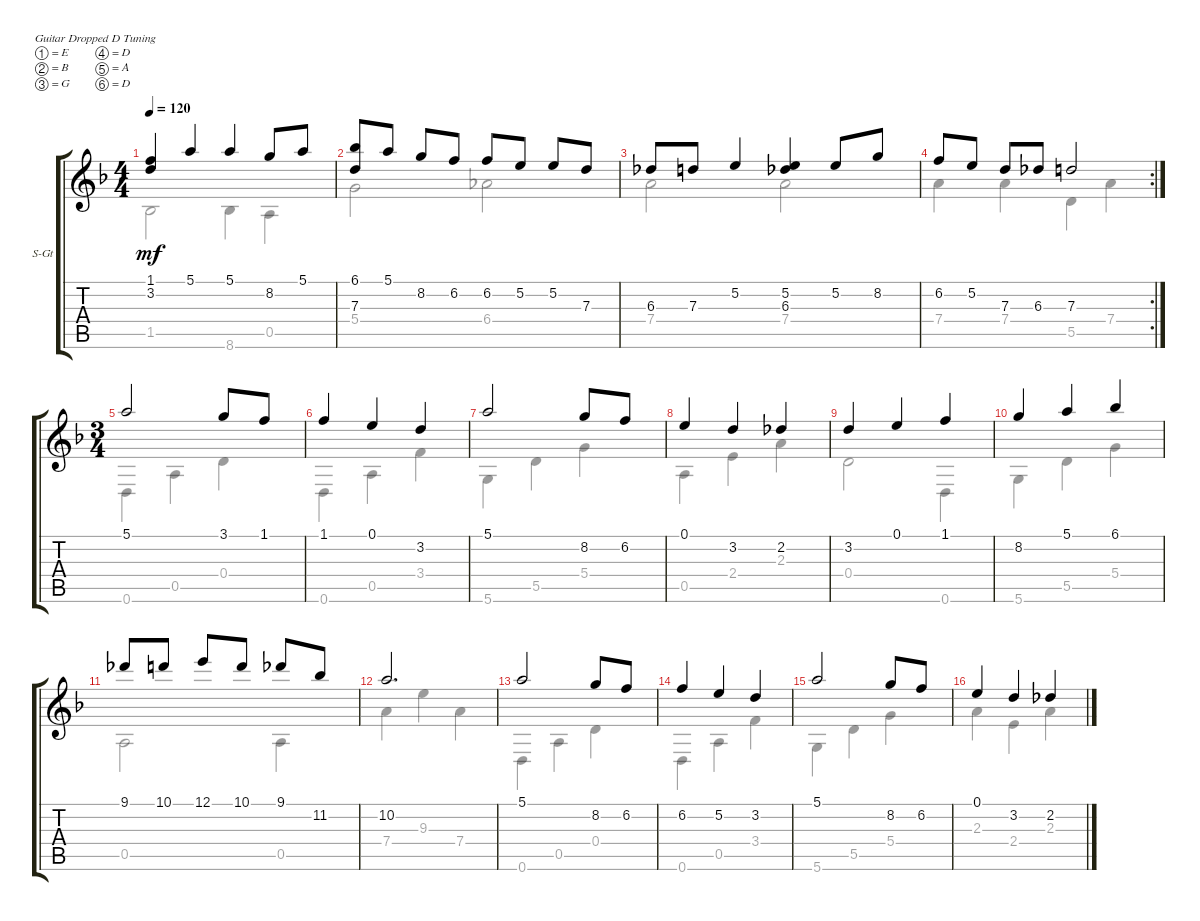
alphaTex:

\defaultSystemsLayout 4
\bracketExtendMode groupsimilarinstruments
\firstSystemTrackNameOrientation horizontal
\otherSystemsTrackNameOrientation horizontal
\track ("Steel Guitar" "S-Gt") {instrument acousticguitarsteel}
\staff {score tabs}
\tuning (E4 B3 G3 D3 A2 D2)
\voice
\ts (4 4)
\tempo 120
\clef g2
\ks dminor
(3.2 1.1).4{dy mf} 5.1.4 5.1.4 8.2.8 5.1.8 |
(6.1 7.3).8 5.1.8 8.2.8 6.2.8 6.2.8 5.2.8 5.2.8 7.3.8 |
\scale
0.368237 6.3.8 7.3.8 5.2.4 (6.3 5.2).4 5.2.8 8.2.8 |
\rc 2
\scale
0.330979 6.2.8 5.2.8 7.3.8 6.3.8 7.3.2 |
\ts (3 4)
\scale
0.300759 5.1.2 3.1.8 1.1.8 |
\scale
0.383559 1.1.4 0.1.4 3.2.4 |
\scale
0.329629 5.1.2 8.2.8 6.2.8 |
\scale
0.286706 0.1.4 3.2.4 2.2.4 |
3.2.4 0.1.4 1.1.4 |
8.2.4 5.1.4 6.1.4 |
9.1.8 10.1.8 12.1.8 10.1.8 9.1.8 11.2.8 |
10.2.2{d} |
5.1.2 8.2.8 6.2.8 |
6.2.4 5.2.4 3.2.4 |
\scale
0.376989 5.1.2 8.2.8 6.2.8 |
\scale
0.300303 0.1.4 3.2.4 2.2.4
\voice
\clef g2
\ottava regular
\simile none
\ks dminor
1.5.2{dy mf} 8.6.4 0.5.4 |
5.4.2 6.4.2 |
\scale
0.368237 7.4.2 7.4.2 |
\scale
0.330979 7.4.4 7.4.4 5.5.4 7.4.4 |
\scale
0.300759 0.6.4 0.5.4 0.4.4 |
\scale
0.383559 0.6.4 0.5.4 3.4.4 |
\scale
0.329629 5.6.4 5.5.4 5.4.4 |
\scale
0.286706 0.5.4 2.4.4 2.3.4 |
0.4.2 0.6.4 |
5.6.4 5.5.4 5.4.4 |
0.5.2 0.5.4 |
7.4.4 9.3.4 7.4.4 |
0.6.4 0.5.4 0.4.4 |
0.6.4 0.5.4 3.4.4 |
\scale
0.376989 5.6.4 5.5.4 5.4.4 |
\scale
0.300303 2.3.4 2.4.4 2.3.4
